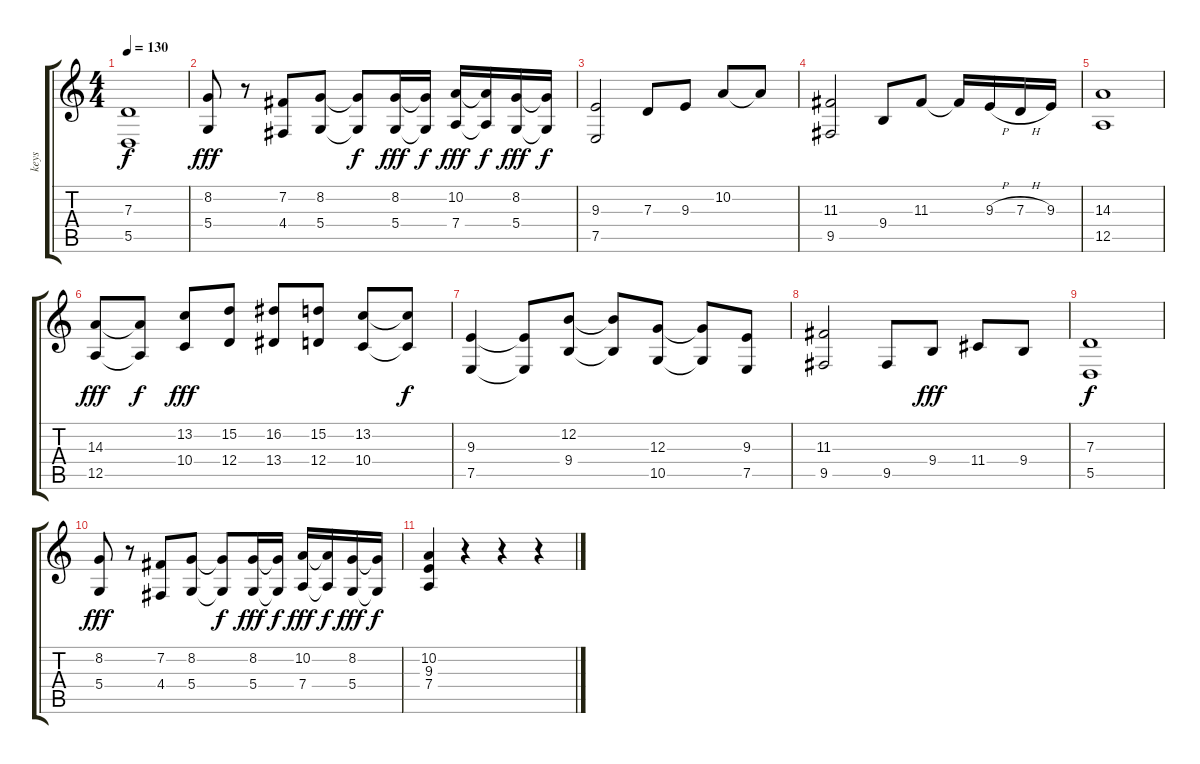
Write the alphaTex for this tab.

\track ("keys" "keys") {instrument brasssection}
\staff {score tabs}
\tuning (E4 B3 G3 D3 A2 D2) {hide}
\ts (4 4)
\tempo 130
\clef g2
\ks c
(7.3 5.5).1{dy f} |
(8.2 5.4).8{dy fff} r.8 (7.2 4.4).8 (8.2 5.4).8 (8.2{t} 5.4{t}).8{dy f} (8.2 5.4).16{dy fff} (8.2{t} 5.4{t}).16{dy f} (10.2 7.4).16{dy fff} (10.2{t} 7.4{t}).16{dy f} (8.2 5.4).16{dy fff} (8.2{t} 5.4{t}).16{dy f} |
(9.3 7.5).2 7.3.8 9.3.8 10.2.8 10.2{t}.8 |
(11.3 9.5).2 9.4.8 11.3.8 11.3{t}.16 9.3{h}.16 7.3{h}.16 9.3.16 |
(14.3 12.5).1 |
(14.3 12.5).8{dy fff} (14.3{t} 12.5{t}).8{dy f} (13.2 10.4).8{dy fff} (15.2 12.4).8 (16.2 13.4).8 (15.2 12.4).8 (13.2 10.4).8 (13.2{t} 10.4{t}).8{dy f} |
(9.3 7.5).4 (9.3{t} 7.5{t}).8 (12.2 9.4).8 (12.2{t} 9.4{t}).8 (12.3 10.5).8 (12.3{t} 10.5{t}).8 (9.3 7.5).8 |
(11.3 9.5).2 9.5.8 9.4.8{dy fff} 11.4.8 9.4.8 |
(7.3 5.5).1{dy f} |
(8.2 5.4).8{dy fff} r.8 (7.2 4.4).8 (8.2 5.4).8 (8.2{t} 5.4{t}).8{dy f} (8.2 5.4).16{dy fff} (8.2{t} 5.4{t}).16{dy f} (10.2 7.4).16{dy fff} (10.2{t} 7.4{t}).16{dy f} (8.2 5.4).16{dy fff} (8.2{t} 5.4{t}).16{dy f} |
(10.2 9.3 7.4).4 r.4 r.4 r.4
